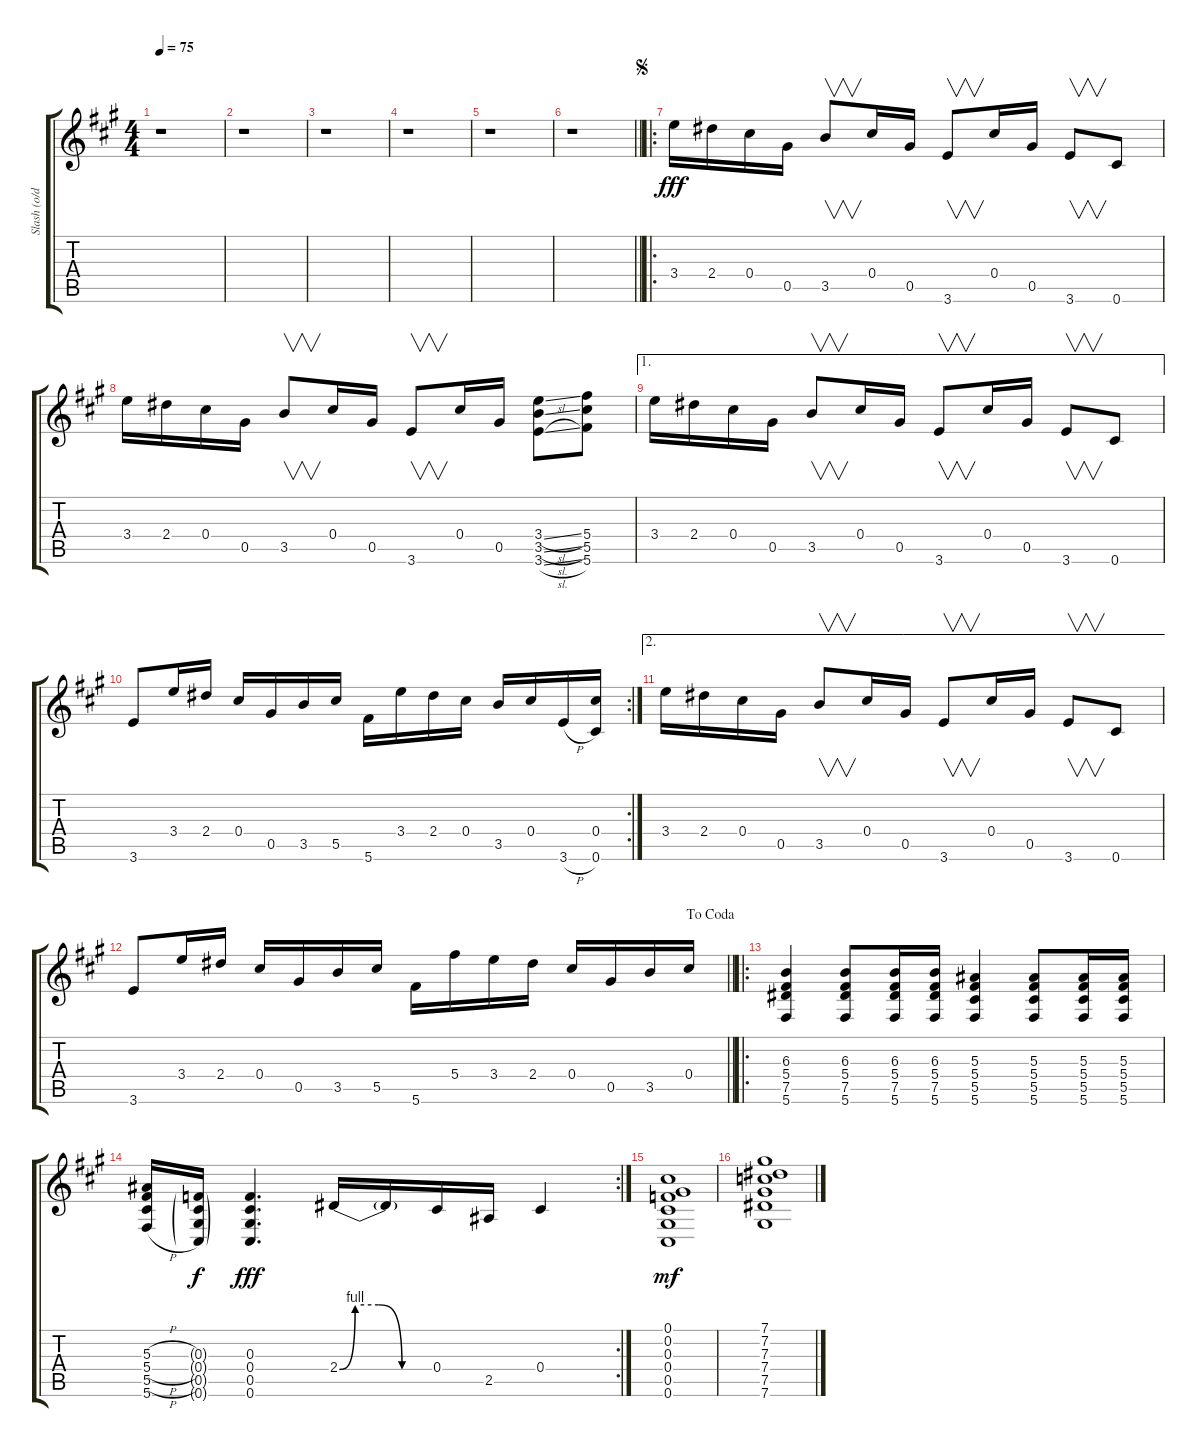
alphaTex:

\track ("Slash (o/d rhythm)" "Slash (o/d") {instrument distortionguitar}
\staff {score tabs}
\tuning (Db4 Ab3 F3 Db3 Ab2 Db2) {hide}
\ts (4 4)
\tempo 75
\clef g2
\ks a
r.1{dy fff} |
r.1 |
r.1 |
r.1 |
r.1 |
\barLineRight lightlight
r.1 |
\ro
\jump segno
3.4.16{ot 8vb} 2.4.16{ot 8vb} 0.4.16{ot 8vb} 0.5.16{ot 8vb} 3.5.8{v ot 8vb} 0.4.16{ot 8vb} 0.5.16{ot 8vb} 3.6.8{v ot 8vb} 0.4.16{ot 8vb} 0.5.16{ot 8vb} 3.6.8{v ot 8vb} 0.6.8{ot 8vb} |
3.4.16{ot 8vb} 2.4.16{ot 8vb} 0.4.16{ot 8vb} 0.5.16{ot 8vb} 3.5.8{v ot 8vb} 0.4.16{ot 8vb} 0.5.16{ot 8vb} 3.6.8{v ot 8vb} 0.4.16{ot 8vb} 0.5.16{ot 8vb} (3.4{sl} 3.5{sl} 3.6{sl}).8{ot 8vb} (5.4 5.5 5.6).8{ot 8vb} |
\ae 1
3.4.16{ot 8vb} 2.4.16{ot 8vb} 0.4.16{ot 8vb} 0.5.16{ot 8vb} 3.5.8{v ot 8vb} 0.4.16{ot 8vb} 0.5.16{ot 8vb} 3.6.8{v ot 8vb} 0.4.16{ot 8vb} 0.5.16{ot 8vb} 3.6.8{v ot 8vb} 0.6.8{ot 8vb} |
\rc 2
3.6.8{ot 8vb} 3.4.16{ot 8vb} 2.4.16{ot 8vb} 0.4.16{ot 8vb} 0.5.16{ot 8vb} 3.5.16{ot 8vb} 5.5.16{ot 8vb} 5.6.16{ot 8vb} 3.4.16{ot 8vb} 2.4.16{ot 8vb} 0.4.16{ot 8vb} 3.5.16{ot 8vb} 0.4.16{ot 8vb} 3.6{h}.16{ot 8vb} (0.4 0.6).16{ot 8vb} |
\ae 2
3.4.16{ot 8vb} 2.4.16{ot 8vb} 0.4.16{ot 8vb} 0.5.16{ot 8vb} 3.5.8{v ot 8vb} 0.4.16{ot 8vb} 0.5.16{ot 8vb} 3.6.8{v ot 8vb} 0.4.16{ot 8vb} 0.5.16{ot 8vb} 3.6.8{v ot 8vb} 0.6.8{ot 8vb} |
\jump dacoda
\barLineRight lightlight
3.6.8{ot 8vb} 3.4.16{ot 8vb} 2.4.16{ot 8vb} 0.4.16{ot 8vb} 0.5.16{ot 8vb} 3.5.16{ot 8vb} 5.5.16{ot 8vb} 5.6.16{ot 8vb} 5.4.16{ot 8vb} 3.4.16{ot 8vb} 2.4.16{ot 8vb} 0.4.16{ot 8vb} 0.5.16{ot 8vb} 3.5.16{ot 8vb} 0.4.16{ot 8vb} |
\ro
(6.3 5.4 7.5 5.6).4 (6.3 5.4 7.5 5.6).8 (6.3 5.4 7.5 5.6).16 (6.3 5.4 7.5 5.6).16 (5.3 5.4 5.5 5.6).4 (5.3 5.4 5.5 5.6).8 (5.3 5.4 5.5 5.6).16 (5.3 5.4 5.5 5.6).16 |
\rc 2
(5.3{h} 5.4{h} 5.5{h} 5.6{h}).16 (0.3{g} 0.4{g} 0.5{g} 0.6{g}).16{dy f} (0.3 0.4 0.5 0.6).4{d dy fff} 2.4{be (custom 0 0 10 4 25 4 40 0 60 0)}.16 2.4{t}.16 0.4.16 2.5.16 0.4.4 |
(0.1 0.2 0.3 0.4 0.5 0.6).1{dy mf} |
(7.1 7.2 7.3 7.4 7.5 7.6).1
